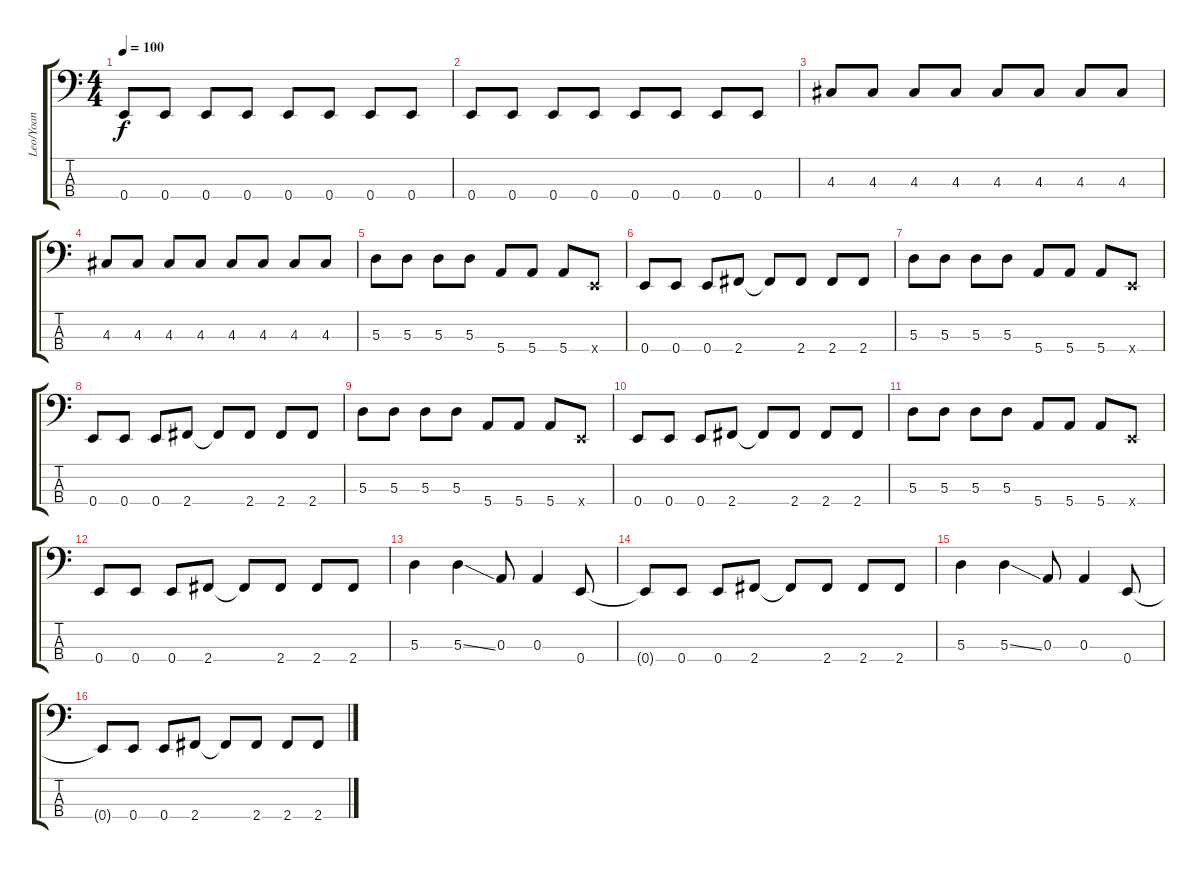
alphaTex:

\track ("Leo/Yoan" "Leo/Yoan") {instrument electricbasspick}
\staff {score tabs}
\tuning (G2 D2 A1 E1) {hide}
\ts (4 4)
\tempo 100
\clef f4
\ks c
0.4.8{dy f} 0.4.8 0.4.8 0.4.8 0.4.8 0.4.8 0.4.8 0.4.8 |
0.4.8 0.4.8 0.4.8 0.4.8 0.4.8 0.4.8 0.4.8 0.4.8 |
4.3.8 4.3.8 4.3.8 4.3.8 4.3.8 4.3.8 4.3.8 4.3.8 |
4.3.8 4.3.8 4.3.8 4.3.8 4.3.8 4.3.8 4.3.8 4.3.8 |
5.3.8 5.3.8 5.3.8 5.3.8 5.4.8 5.4.8 5.4.8 0.4{x}.8 |
0.4.8 0.4.8 0.4.8 2.4.8 2.4{t}.8 2.4.8 2.4.8 2.4.8 |
5.3.8 5.3.8 5.3.8 5.3.8 5.4.8 5.4.8 5.4.8 0.4{x}.8 |
0.4.8 0.4.8 0.4.8 2.4.8 2.4{t}.8 2.4.8 2.4.8 2.4.8 |
5.3.8 5.3.8 5.3.8 5.3.8 5.4.8 5.4.8 5.4.8 0.4{x}.8 |
0.4.8 0.4.8 0.4.8 2.4.8 2.4{t}.8 2.4.8 2.4.8 2.4.8 |
5.3.8 5.3.8 5.3.8 5.3.8 5.4.8 5.4.8 5.4.8 0.4{x}.8 |
0.4.8 0.4.8 0.4.8 2.4.8 2.4{t}.8 2.4.8 2.4.8 2.4.8 |
5.3.4 5.3{ss}.4 0.3.8 0.3.4 0.4.8 |
0.4{t}.8 0.4.8 0.4.8 2.4.8 2.4{t}.8 2.4.8 2.4.8 2.4.8 |
5.3.4 5.3{ss}.4 0.3.8 0.3.4 0.4.8 |
0.4{t}.8 0.4.8 0.4.8 2.4.8 2.4{t}.8 2.4.8 2.4.8 2.4.8
